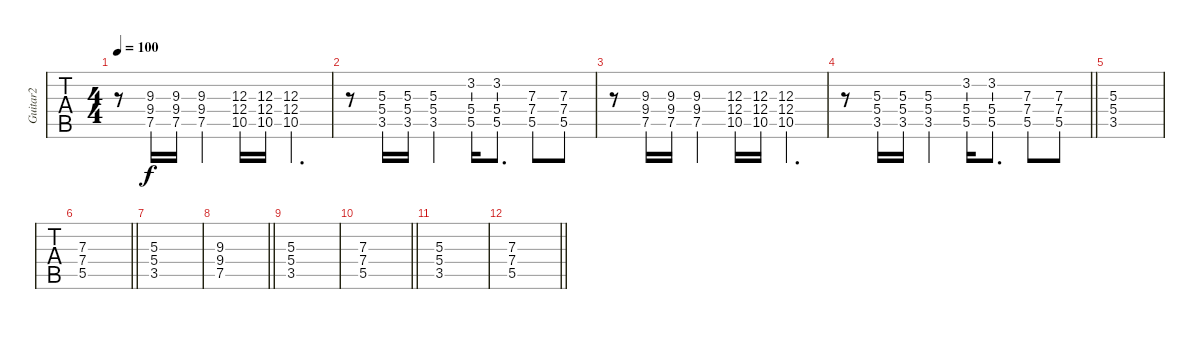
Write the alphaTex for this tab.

\track ("Guitar2" "Guitar2") {instrument electricguitarclean}
\staff {tabs}
\tuning (E4 B3 G3 D3 A2 E2) {hide}
\ts (4 4)
\tempo 100
\clef g2
\ks c
r.8{dy f} (9.3 9.4 7.5).16 (9.3 9.4 7.5).16 (9.3 9.4 7.5).4 (12.3 12.4 10.5).16 (12.3 12.4 10.5).16 (12.3 12.4 10.5).4{d} |
r.8 (5.3 5.4 3.5).16 (5.3 5.4 3.5).16 (5.3 5.4 3.5).4 (3.2 5.4 5.5).16 (3.2 5.4 5.5).8{d} (7.3 7.4 5.5).8 (7.3 7.4 5.5).8 |
r.8 (9.3 9.4 7.5).16 (9.3 9.4 7.5).16 (9.3 9.4 7.5).4 (12.3 12.4 10.5).16 (12.3 12.4 10.5).16 (12.3 12.4 10.5).4{d} |
\barLineRight lightlight
r.8 (5.3 5.4 3.5).16 (5.3 5.4 3.5).16 (5.3 5.4 3.5).4 (3.2 5.4 5.5).16 (3.2 5.4 5.5).8{d} (7.3 7.4 5.5).8 (7.3 7.4 5.5).8 |
(5.3 5.4 3.5).1 |
\barLineRight lightlight
(7.3 7.4 5.5).1 |
(5.3 5.4 3.5).1 |
\barLineRight lightlight
(9.3 9.4 7.5).1 |
(5.3 5.4 3.5).1 |
\barLineRight lightlight
(7.3 7.4 5.5).1 |
(5.3 5.4 3.5).1 |
\barLineRight lightlight
(7.3 7.4 5.5).1
